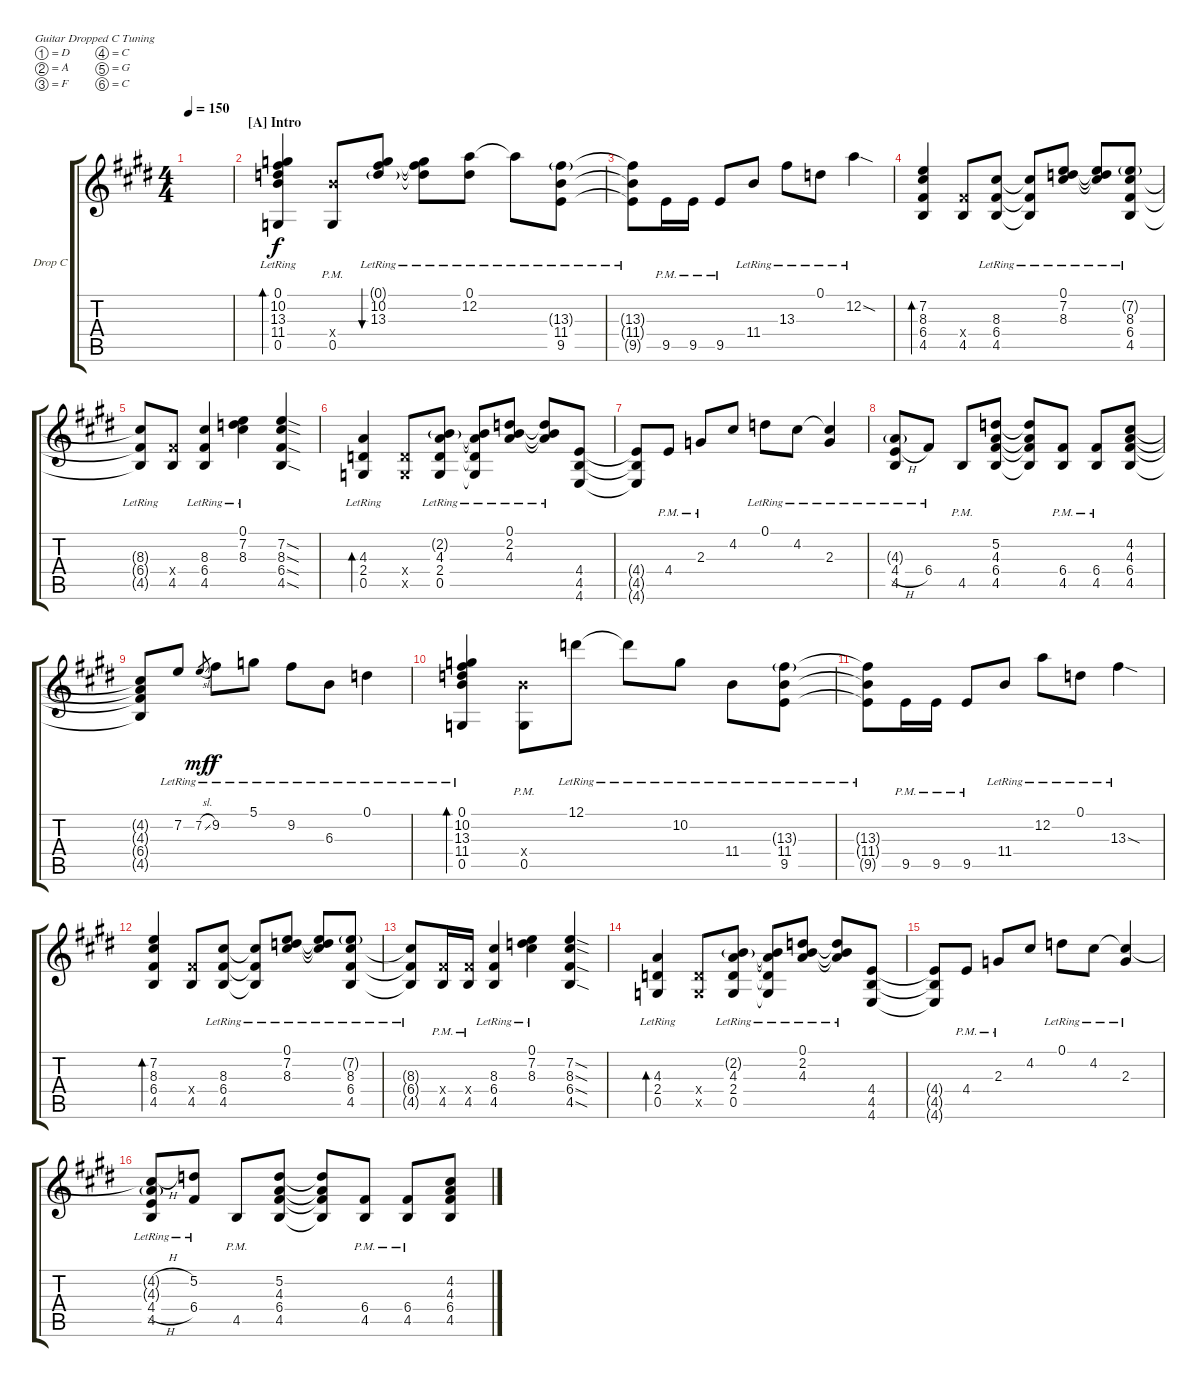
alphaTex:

\bracketExtendMode groupsimilarinstruments
\firstSystemTrackNameOrientation horizontal
\otherSystemsTrackNameOrientation horizontal
\track ("Clean 1" "Drop C") {instrument electricguitarclean}
\staff {score tabs}
\tuning (D4 A3 F3 C3 G2 C2)
\ts (4 4)
\beaming (8 2 2 2 2)
\tempo 150
\clef g2
\ks e
|
\section ("A" "Intro")
(0.1{lr} 10.2{lr} 13.3{lr} 11.4{lr} 0.5{lr}).4{bd 120} (11.4{pm x} 0.5{pm}).8 (0.1{g lr} 10.2{lr} 13.3{lr}).8{bu 30} (0.1{lr t} 10.2{lr t} 13.3{lr t}).8 (12.2{lr} 0.1{lr}).8 12.2{lr t}.8 (13.3{g lr} 11.4{lr} 9.5{lr}).8 |
(13.3{lr t} 11.4{lr t} 9.5{lr t}).8 9.5{pm}.16 9.5{pm}.16 9.5{pm}.8 11.4{lr}.8 13.3{lr}.8 0.1{lr}.8 12.2{sod lr}.4 |
(7.2 8.3 6.4 4.5).4{bd 120} (6.4{x} 4.5).8 (8.3{lr} 6.4{lr} 4.5{lr}).8 (8.3{lr t} 6.4{lr t} 4.5{lr t}).8 (0.1{lr} 7.2{lr} 8.3{lr}).8 (0.1{lr t} 7.2{lr t} 8.3{lr t}).8 (7.2{g lr} 8.3{lr} 6.4{lr} 4.5{lr}).8 |
(8.3{lr t} 6.4{lr t} 4.5{lr t}).8 (6.4{x} 4.5).8 (8.3{lr} 6.4{lr} 4.5{lr}).4 (0.1{lr} 7.2{lr} 8.3{lr}).4 (7.2{sod} 8.3{sod} 6.4{sod} 4.5{sod}).4 |
(4.3{lr} 2.4{lr} 0.5{lr}).4{bd 120} (2.4{x} 0.5{x}).8 (2.2{g lr} 4.3{lr} 2.4{lr} 0.5{lr}).8 (2.2{lr t} 4.3{lr t} 2.4{lr t} 0.5{lr t}).8 (0.1{lr} 2.2{lr} 4.3{lr}).8 (0.1{lr t} 2.2{lr t} 4.3{lr t}).8 (4.4 4.5 4.6).8 |
(4.4{t} 4.5{t} 4.6{t}).8 4.4{pm}.8 2.3{pm}.8 4.2.8 0.1{lr}.8 4.2{lr}.8 (4.2{lr t} 2.3).4 |
(4.3{g lr} 4.4{h lr} 4.5{lr}).8 6.4{lr}.8 4.5{pm}.8 (5.2 4.3 6.4 4.5).8 (5.2{t} 4.3{t} 6.4{t} 4.5{t}).8 (6.4{pm} 4.5{pm}).8 (6.4{pm} 4.5{pm}).8 (4.2 4.3 6.4 4.5).8 |
(4.2{t} 4.3{t} 6.4{t} 4.5{t}).8 7.2{lr}.8 7.2{sl lr}.8{gr dy mf} 9.2{lr}.8{dy f} 5.1{lr}.8 9.2{lr}.8 6.3{lr}.8 0.1{lr}.4 |
(0.1{lr} 10.2{lr} 13.3{lr} 11.4{lr} 0.5{lr}).4{bd 120} (11.4{pm x} 0.5{pm}).8 12.1{lr}.8 12.1{lr t}.8 10.2{lr}.8 11.4{lr}.8 (13.3{g lr} 11.4{lr} 9.5{lr}).8 |
(13.3{lr t} 11.4{lr t} 9.5{lr t}).8 9.5{pm}.16 9.5{pm}.16 9.5{pm}.8 11.4{lr}.8 12.2{lr}.8 0.1{lr}.8 13.3{sod lr}.4 |
(7.2 8.3 6.4 4.5).4{bd 120} (6.4{x} 4.5).8 (8.3{lr} 6.4{lr} 4.5{lr}).8 (8.3{lr t} 6.4{lr t} 4.5{lr t}).8 (0.1{lr} 7.2{lr} 8.3{lr}).8 (0.1{lr t} 7.2{lr t} 8.3{lr t}).8 (7.2{g lr} 8.3{lr} 6.4{lr} 4.5{lr}).8 |
(8.3{lr t} 6.4{lr t} 4.5{lr t}).8 (6.4{pm x} 4.5{pm}).16 (6.4{pm x} 4.5{pm}).16 (8.3{lr} 6.4{lr} 4.5{lr}).4 (0.1{lr} 7.2{lr} 8.3{lr}).4 (7.2{sod} 8.3{sod} 6.4{sod} 4.5{sod}).4 |
(4.3{lr} 2.4{lr} 0.5{lr}).4{bd 120} (2.4{x} 0.5{x}).8 (2.2{g lr} 4.3{lr} 2.4{lr} 0.5{lr}).8 (2.2{lr t} 4.3{lr t} 2.4{lr t} 0.5{lr t}).8 (0.1{lr} 2.2{lr} 4.3{lr}).8 (0.1{lr t} 2.2{lr t} 4.3{lr t}).8 (4.4 4.5 4.6).8 |
(4.4{t} 4.5{t} 4.6{t}).8 4.4{pm}.8 2.3{pm}.8 4.2.8 0.1{lr}.8 4.2{lr}.8 (4.2{lr t} 2.3).4 |
(4.3{g lr} 4.4{h lr} 4.5{lr} 4.2{h lr t}).8 (6.4{lr} 5.2).8 4.5{pm}.8 (5.2 4.3 6.4 4.5).8 (5.2{t} 4.3{t} 6.4{t} 4.5{t}).8 (6.4{pm} 4.5{pm}).8 (6.4{pm} 4.5{pm}).8 (4.2 4.3 6.4 4.5).8
